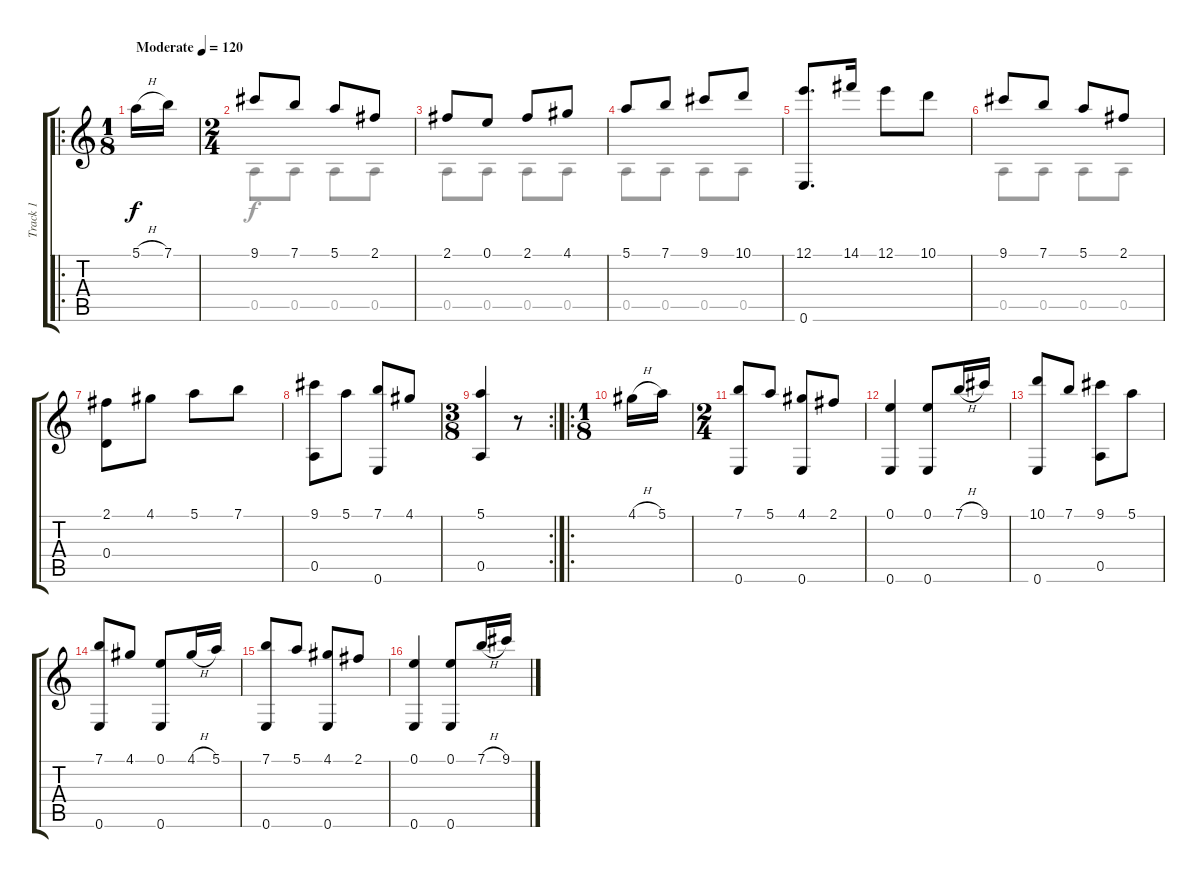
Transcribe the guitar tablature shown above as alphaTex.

\track ("Track 1" "Track 1") {instrument acousticguitarsteel}
\staff {score tabs}
\tuning (E4 B3 G3 D3 A2 E2) {hide}
\voice
\ro
\ts (1 8)
\tempo (120 "Moderate")
\clef g2
\ks c
5.1{h}.16{dy f instrument acousticguitarsteel} 7.1.16 |
\ts (2 4)
9.1.8 7.1.8 5.1.8 2.1.8 |
2.1.8 0.1.8 2.1.8 4.1.8 |
5.1.8 7.1.8 9.1.8 10.1.8 |
(12.1 0.6).8{d} 14.1.16 12.1.8 10.1.8 |
9.1.8 7.1.8 5.1.8 2.1.8 |
(2.1 0.4).8 4.1.8 5.1.8 7.1.8 |
(9.1 0.5).8 5.1.8 (7.1 0.6).8 4.1.8 |
\rc 2
\ts (3 8)
(5.1 0.5).4 r.8 |
\ro
\ts (1 8)
4.1{h}.16 5.1.16 |
\ts (2 4)
(7.1 0.6).8 5.1.8 (4.1 0.6).8 2.1.8 |
(0.1 0.6).4 (0.1 0.6).8 7.1{h}.16 9.1.16 |
(10.1 0.6).8 7.1.8 (9.1 0.5).8 5.1.8 |
(7.1 0.6).8 4.1.8 (0.1 0.6).8 4.1{h}.16 5.1.16 |
(7.1 0.6).8 5.1.8 (4.1 0.6).8 2.1.8 |
(0.1 0.6).4 (0.1 0.6).8 7.1{h}.16 9.1.16
\voice
\clef g2
\ottava regular
\simile none
\ks c
|
0.5.8 0.5.8 0.5.8 0.5.8 |
0.5.8 0.5.8 0.5.8 0.5.8 |
0.5.8 0.5.8 0.5.8 0.5.8 |
|
0.5.8 0.5.8 0.5.8 0.5.8 |
|
|
|
|
|
|
|
|
|
